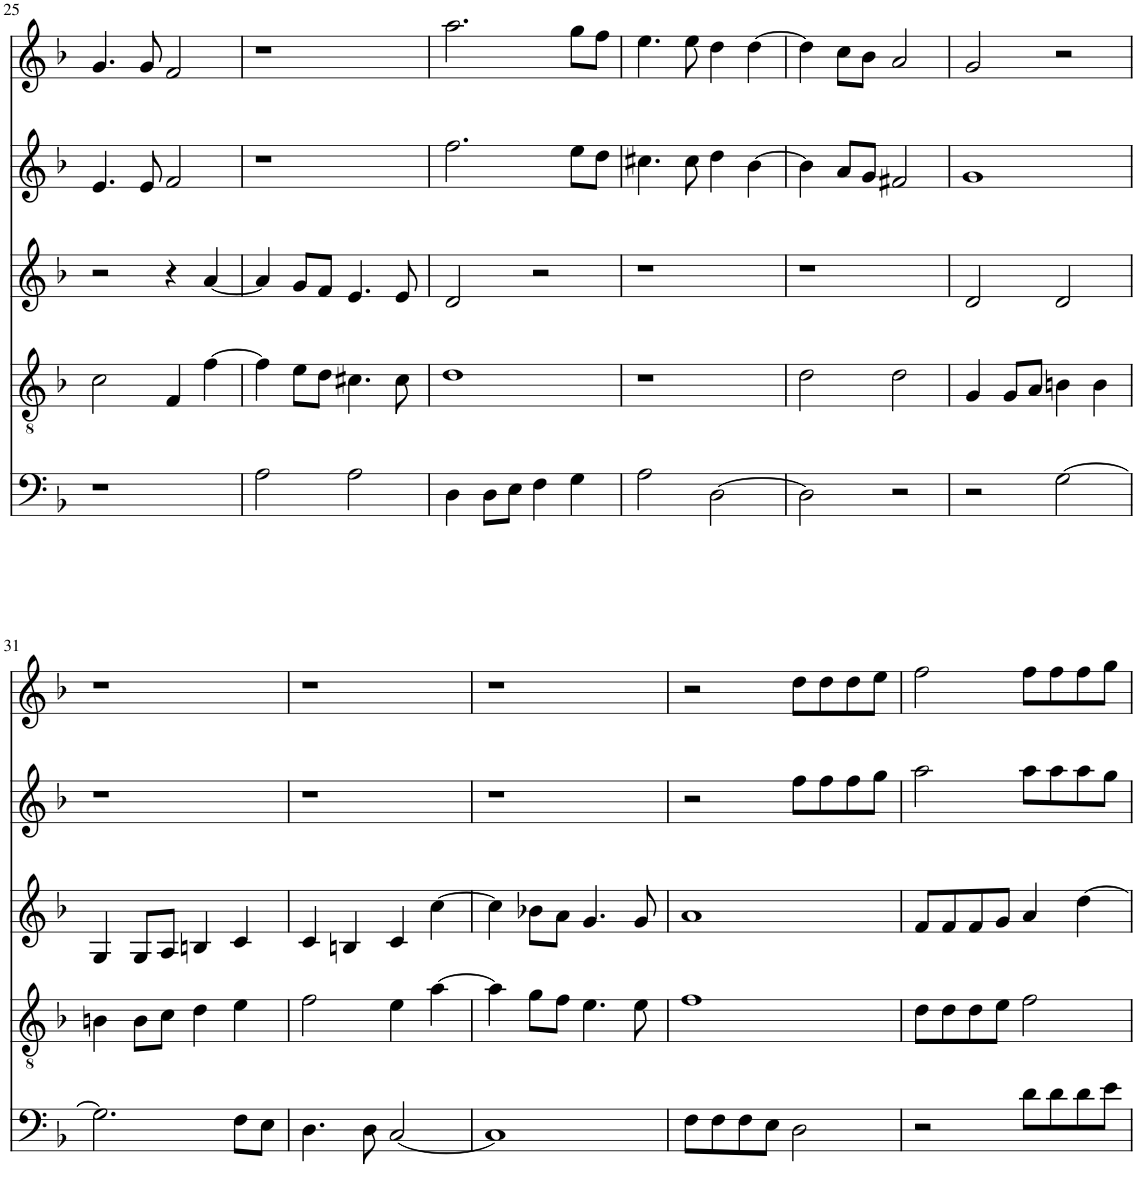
**kern	**kern	**kern	**kern	**kern
*part5	*part4	*part3	*part2	*part1
*staff5	*staff4	*staff3	*staff2	*staff1
*I"vox	*I"vox	*I"vox	*I"vox	*I"vox
!!LO:PB:g=z
*clefF4	*clefGv2	*clefG2	*clefG2	*clefG2
*k[b-]	*k[b-]	*k[b-]	*k[b-]	*k[b-]
*M4/4	*M4/4	*M4/4	*M4/4	*M4/4
=25	=25	=25	=25	=25
1r	2c\	2r	4.e/	4.g/
.	.	.	8e/	8g/
.	4F/	4r	2f/	2f/
.	[4f\	[4a/	.	.
=26	=26	=26	=26	=26
2A\	4f\]	4a/]	1r	1r
.	8e\L	8g/L	.	.
.	8d\J	8f/J	.	.
2A\	4.c#X\	4.e/	.	.
.	8c#\	8e/	.	.
=27	=27	=27	=27	=27
4D\	1d	2d/	2.ff\	2.aa\
8D\L	.	.	.	.
8E\J	.	.	.	.
4F\	.	2r	.	.
4G\	.	.	8ee\L	8gg\L
.	.	.	8dd\J	8ff\J
=28	=28	=28	=28	=28
2A\	1r	1r	4.cc#X\	4.ee\
.	.	.	8cc#\	8ee\
[2D\	.	.	4dd\	4dd\
.	.	.	[4b-\	[4dd\
=29	=29	=29	=29	=29
2D\]	2d\	1r	4b-\]	4dd\]
.	.	.	8a/L	8cc\L
.	.	.	8g/J	8b-\J
2r	2d\	.	2f#X/	2a/
=30	=30	=30	=30	=30
2r	4G/	2d/	1g	2g/
.	8G/L	.	.	.
.	8A/J	.	.	.
[2G\	4Bn\	2d/	.	2r
.	4B\	.	.	.
!!LO:LB:g=z
=31	=31	=31	=31	=31
2.G\]	4Bn\	4G/	1r	1r
.	8B\L	8G/L	.	.
.	8c\J	8A/J	.	.
.	4d\	4Bn/	.	.
8F\L	4e\	4c/	.	.
8E\J	.	.	.	.
=32	=32	=32	=32	=32
4.D\	2f\	4c/	1r	1r
.	.	4Bn/	.	.
8D\	.	.	.	.
[2C/	4e\	4c/	.	.
.	[4a\	[4cc\	.	.
=33	=33	=33	=33	=33
1C]	4a\]	4cc\]	1r	1r
.	8g\L	8b-X\L	.	.
.	8f\J	8a\J	.	.
.	4.e\	4.g/	.	.
.	8e\	8g/	.	.
=34	=34	=34	=34	=34
8F\L	1f	1a	2r	2r
8F\	.	.	.	.
8F\	.	.	.	.
8E\J	.	.	.	.
2D\	.	.	8ff\L	8dd\L
.	.	.	8ff\	8dd\
.	.	.	8ff\	8dd\
.	.	.	8gg\J	8ee\J
=35	=35	=35	=35	=35
2r	8d\L	8f/L	2aa\	2ff\
.	8d\	8f/	.	.
.	8d\	8f/	.	.
.	8e\J	8g/J	.	.
8d\L	2f\	4a/	8aa\L	8ff\L
8d\	.	.	8aa\	8ff\
8d\	.	[4dd\	8aa\	8ff\
8e\J	.	.	8gg\J	8gg\J
=	=	=	=	=
*-	*-	*-	*-	*-
